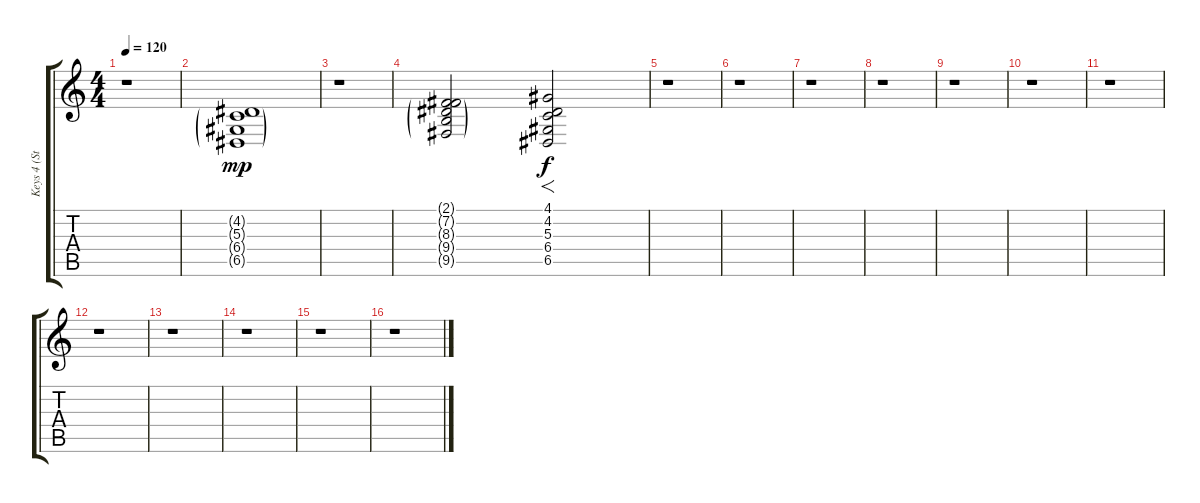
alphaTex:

\track ("Keys 4 (Str. Ens.)" "Keys 4 (St") {instrument synthstrings1}
\staff {score tabs}
\tuning (E4 B3 G3 D3 A2 E2) {hide}
\ts (4 4)
\tempo 120
\clef g2
\ks c
r.1{dy mp balance 12} |
(4.2{g} 5.3{g} 6.4{g} 6.5{g}).1{balance 4} |
r.1{balance 12} |
(2.1{g} 7.2{g} 8.3{g} 9.4{g} 9.5{g}).2{balance 4} (4.1 4.2 5.3 6.4 6.5).2{f dy f balance 8} |
r.1 |
r.1 |
r.1 |
r.1 |
r.1 |
r.1 |
r.1 |
r.1 |
r.1 |
r.1 |
r.1 |
r.1
